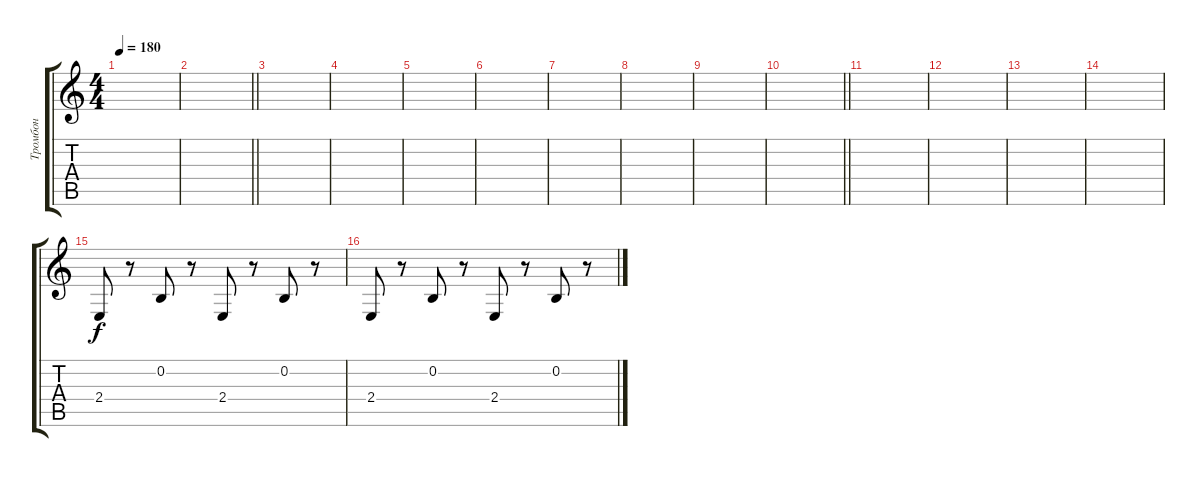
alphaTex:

\track ("Тромбон" "Тромбон") {instrument trombone}
\staff {score tabs}
\tuning (E4 B3 G3 D3 A2 E2) {hide}
\ts (4 4)
\tempo 180
\clef g2
\ks c
|
\barLineRight lightlight
|
\section ("" "")
|
|
|
|
|
|
|
\barLineRight lightlight
|
\section ("" "")
|
|
|
|
2.4.8 r.8 0.2.8 r.8 2.4.8 r.8 0.2.8 r.8 |
2.4.8 r.8 0.2.8 r.8 2.4.8 r.8 0.2.8 r.8
